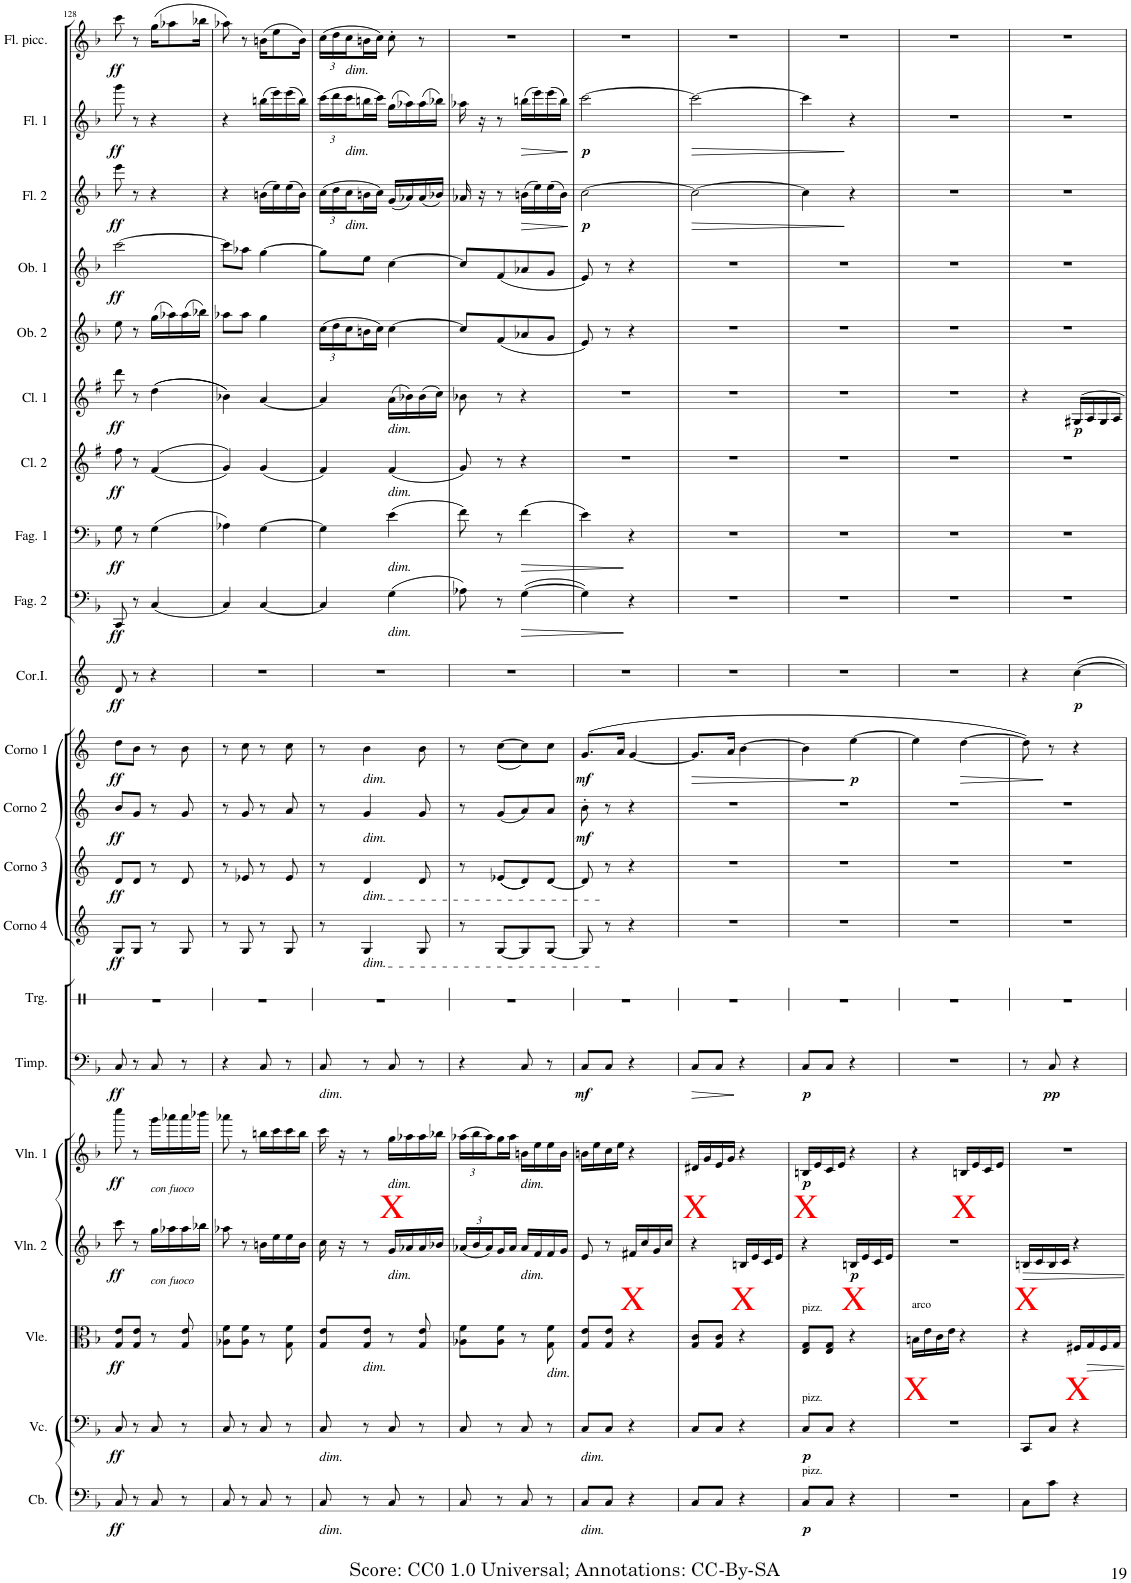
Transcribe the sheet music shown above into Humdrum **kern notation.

**kern	**dynam	**kern	**dynam	**kern	**text	**dynam	**kern	**text	**dynam	**kern	**text	**dynam	**kern	**dynam	**kern	**kern	**dynam	**kern	**dynam	**kern	**dynam	**kern	**dynam	**kern	**dynam	**kern	**dynam	**kern	**dynam	**kern	**dynam	**kern	**dynam	**kern	**kern	**dynam	**kern	**dynam	**kern	**dynam	**kern	**dynam
*part21	*part21	*part20	*part20	*part19	*part19	*part19	*part18	*part18	*part18	*part17	*part17	*part17	*part16	*part16	*part15	*part14	*part14	*part13	*part13	*part12	*part12	*part11	*part11	*part10	*part10	*part9	*part9	*part8	*part8	*part7	*part7	*part6	*part6	*part5	*part4	*part4	*part3	*part3	*part2	*part2	*part1	*part1
*staff21	*staff21	*staff20	*staff20	*staff19	*staff19	*staff19	*staff18	*staff18	*staff18	*staff17	*staff17	*staff17	*staff16	*staff16	*staff15	*staff14	*staff14	*staff13	*staff13	*staff12	*staff12	*staff11	*staff11	*staff10	*staff10	*staff9	*staff9	*staff8	*staff8	*staff7	*staff7	*staff6	*staff6	*staff5	*staff4	*staff4	*staff3	*staff3	*staff2	*staff2	*staff1	*staff1
*I"Contrabassi	*	*I"Violoncelli	*	*I"Viole	*	*	*I"Violini 2	*	*	*I"Violini  1	*	*	*I"Timpani	*	*I"Triangolo	*I"Corno in F 4	*	*I"Corno in F 3	*	*I"Corno in F 2	*	*I"Corno in F 1	*	*I"Corno Inglese	*	*I"Fagotto 2	*	*I"Fagotto 1	*	*I"Bb Clarinetto 2	*	*I"Bb Clarinetto 1	*	*I"Oboe 2	*I"Oboe 1	*	*I"Flauto 2	*	*I"Flauto 1	*	*I"Flauto Piccolo	*
*I'Cb.	*	*I'Vc.	*	*I'Vle.	*	*	*I'Vln. 2	*	*	*I'Vln. 1	*	*	*I'Timp.	*	*I'Trg.	*I'Corno 4	*	*I'Corno 3	*	*I'Corno 2	*	*I'Corno 1	*	*I'Cor.I.	*	*I'Fag. 2	*	*I'Fag. 1	*	*I'Cl. 2	*	*I'Cl. 1	*	*I'Ob. 2	*I'Ob. 1	*	*I'Fl. 2	*	*I'Fl. 1	*	*I'Fl. picc.	*
!!LO:PB:g=z
*clefF4	*	*clefF4	*	*clefC3	*	*	*clefG2	*	*	*clefG2	*	*	*clefF4	*	*clefX	*clefG2	*	*clefG2	*	*clefG2	*	*clefG2	*	*clefG2	*	*clefF4	*	*clefF4	*	*clefG2	*	*clefG2	*	*clefG2	*clefG2	*	*clefG2	*	*clefG2	*	*clefG2	*
*Trd7c12	*	*	*	*	*	*	*	*	*	*	*	*	*	*	*	*Trd4c7	*	*Trd4c7	*	*Trd4c7	*	*Trd4c7	*	*Trd4c7	*	*	*	*	*	*Trd1c2	*	*Trd1c2	*	*	*	*	*	*	*	*	*Trd-7c-12	*
*k[b-]	*	*k[b-]	*	*k[b-]	*	*	*k[b-]	*	*	*k[b-]	*	*	*k[b-]	*	*k[]	*k[]	*	*k[]	*	*k[]	*	*k[]	*	*k[]	*	*k[b-]	*	*k[b-]	*	*k[f#]	*	*k[f#]	*	*k[b-]	*k[b-]	*	*k[b-]	*	*k[b-]	*	*k[b-]	*
*M2/4	*	*M2/4	*	*M2/4	*	*	*M2/4	*	*	*M2/4	*	*	*M2/4	*	*M2/4	*M2/4	*	*M2/4	*	*M2/4	*	*M2/4	*	*M2/4	*	*M2/4	*	*M2/4	*	*M2/4	*	*M2/4	*	*M2/4	*M2/4	*	*M2/4	*	*M2/4	*	*M2/4	*
=128	=128	=128	=128	=128	=128	=128	=128	=128	=128	=128	=128	=128	=128	=128	=128	=128	=128	=128	=128	=128	=128	=128	=128	=128	=128	=128	=128	=128	=128	=128	=128	=128	=128	=128	=128	=128	=128	=128	=128	=128	=128	=128
!	!LO:DY:b	!	!LO:DY:b	!	!	!LO:DY:b	!	!	!LO:DY:b	!	!	!LO:DY:b	!	!LO:DY:b	!	!	!LO:DY:b	!	!LO:DY:b	!	!LO:DY:b	!	!LO:DY:b	!	!LO:DY:b	!	!LO:DY:b	!	!LO:DY:b	!	!LO:DY:b	!	!LO:DY:b	!	!	!LO:DY:b	!	!LO:DY:b	!	!LO:DY:b	!	!LO:DY:b
8C/	ff	8C/	ff	8G/ 8e/L	.	ff	8ccc\	.	ff	8cccc\	.	ff	8C/	ff	2r	8G/L	ff	8d/L	ff	8b/L	ff	8dd\L	ff	8d/	ff	8CC/	ff	8G\	ff	8ff#\	ff	8ddd\	ff	8ee\	[2ccc\	ff	8eee\	ff	8ggg\	ff	8ccc\	ff
8r	.	8r	.	8G/ 8e/J	.	.	8r	.	.	8r	.	.	8r	.	.	8G/J	.	8d/J	.	8g/J	.	8b\J	.	8r	.	8r	.	8r	.	8r	.	8r	.	8r	.	.	8r	.	8r	.	8r	.
!	!	!	!	!	!	!	!	!	!	!LO:TX:b:i:t=con fuoco	!	!	!	!	!	!	!	!	!	!	!	!	!	!	!	!	!	!	!	!	!	!	!	!	!	!	!	!	!	!	!	!
!	!	!	!	!	!	!	!LO:TX:b:i:t=con fuoco	!	!	!	!	!	!	!	!	!	!	!	!	!	!	!	!	!	!	!	!	!	!	!	!	!	!	!	!	!	!	!	!	!	!	!
8C/	.	8C/	.	8r	.	.	16gg\LL	.	.	16ggg\LL	.	.	8C/	.	.	8r	.	8r	.	8r	.	8r	.	4r	.	(4C/	.	(4G\	.	(>(4f#/	.	(>(4dd\	.	(16gg\LL	.	.	4r	.	4r	.	(16gg\KL	.
.	.	.	.	.	.	.	16aa-X\	.	.	16aaa-X\	.	.	.	.	.	.	.	.	.	.	.	.	.	.	.	.	.	.	.	.	.	.	.	16aa-X\)	.	.	.	.	.	.	8aa-X\	.
8r	.	8r	.	8G/ 8e/	.	.	16aa-\	.	.	16aaa-\	.	.	8r	.	.	8G/	.	8d/	.	8g/	.	8b\	.	.	.	.	.	.	.	.	.	.	.	(16aa-\	.	.	.	.	.	.	.	.
.	.	.	.	.	.	.	16bb-X\JJ	.	.	16bbb-X\JJ	.	.	.	.	.	.	.	.	.	.	.	.	.	.	.	.	.	.	.	.	.	.	.	16bb-X\JJ)	.	.	.	.	.	.	16bb-X\Jk	.
=129	=129	=129	=129	=129	=129	=129	=129	=129	=129	=129	=129	=129	=129	=129	=129	=129	=129	=129	=129	=129	=129	=129	=129	=129	=129	=129	=129	=129	=129	=129	=129	=129	=129	=129	=129	=129	=129	=129	=129	=129	=129	=129
8C/	.	8C/	.	8A-X\ 8f\L	.	.	8aa-X\	.	.	8aaa-X\	.	.	4r	.	2r	8r	.	8r	.	8r	.	8r	.	2r	.	4C/)	.	4A-X\)	.	4g/))	.	4b-X\))	.	8aa-X\L	8ccc\L]	.	4r	.	4r	.	8aa-X\)	.
8r	.	8r	.	8A-\ 8f\J	.	.	8r	.	.	8r	.	.	.	.	.	8G/	.	8e-X/	.	8g/	.	8cc\	.	.	.	.	.	.	.	.	.	.	.	8aa-\J	8aa-X\J	.	.	.	.	.	8r	.
8C/	.	8C/	.	8r	.	.	16bn\LL	.	.	16bbn\LL	.	.	8C/	.	.	8r	.	8r	.	8r	.	8r	.	.	.	[4C/	.	[4G\	.	(<4g/	.	[4a/	.	4gg\	[4gg\	.	(16bn\LL	.	(16bbn\LL	.	(16bn\KL	.
.	.	.	.	.	.	.	16ee\	.	.	16ccc\	.	.	.	.	.	.	.	.	.	.	.	.	.	.	.	.	.	.	.	.	.	.	.	.	.	.	16ee\)	.	16eee\)	.	8ee\	.
8r	.	8r	.	8G\ 8f\	.	.	16ee\	.	.	16ccc\	.	.	8r	.	.	8G/	.	8e-/	.	8a/	.	8cc\	.	.	.	.	.	.	.	.	.	.	.	.	.	.	(16ee\	.	(16eee\	.	.	.
.	.	.	.	.	.	.	16b\JJ	.	.	16bb\JJ	.	.	.	.	.	.	.	.	.	.	.	.	.	.	.	.	.	.	.	.	.	.	.	.	.	.	16b\JJ)	.	16bb\JJ)	.	16b\Jk)	.
=130	=130	=130	=130	=130	=130	=130	=130	=130	=130	=130	=130	=130	=130	=130	=130	=130	=130	=130	=130	=130	=130	=130	=130	=130	=130	=130	=130	=130	=130	=130	=130	=130	=130	=130	=130	=130	=130	=130	=130	=130	=130	=130
*	*	*	*	*	*	*	*	*	*	*	*	*	*	*	*	*	*	*	*	*	*	*	*	*	*	*	*	*	*	*	*	*	*	*Xbrackettup	*	*	*Xbrackettup	*	*Xbrackettup	*	*Xbrackettup	*
!	!	!	!	!	!	!	!	!	!	!	!	!	!LO:TX:b:i:t=dim.	!	!	!	!	!	!	!	!	!	!	!	!	!	!	!	!	!	!	!	!	!	!	!	!	!	!	!	!	!
!	!	!LO:TX:b:i:t=dim.	!	!	!	!	!	!	!	!	!	!	!	!	!	!	!	!	!	!	!	!	!	!	!	!	!	!	!	!	!	!	!	!	!	!	!	!	!	!	!	!
!LO:TX:b:i:t=dim.	!	!	!	!	!	!	!	!	!	!	!	!	!	!	!	!	!	!	!	!	!	!	!	!	!	!	!	!	!	!	!	!	!	!	!	!	!	!	!	!	!	!
8C/	.	8C/	.	8G/ 8e/L	.	.	16cc\	.	.	16ccc\	.	.	8C/	.	2r	8r	.	8r	.	8r	.	8r	.	2r	.	4C/]	.	4G\]	.	4f#/)	.	4a/]	.	(24cc\LL	8gg\L]	.	(24cc\LL	.	(24ccc\LL	.	(24cc\LL	.
.	.	.	.	.	.	.	.	.	.	.	.	.	.	.	.	.	.	.	.	.	.	.	.	.	.	.	.	.	.	.	.	.	.	24dd\	.	.	24dd\	.	24ddd\	.	24dd\	.
.	.	.	.	.	.	.	16r	.	.	16r	.	.	.	.	.	.	.	.	.	.	.	.	.	.	.	.	.	.	.	.	.	.	.	.	.	.	.	.	.	.	.	.
!	!	!	!	!	!	!	!	!	!	!	!	!	!	!	!	!	!	!	!	!	!	!	!	!	!	!	!	!	!	!	!	!	!	!	!	!	!	!	!	!	!LO:TX:b:i:t=dim.	!
!	!	!	!	!	!	!	!	!	!	!	!	!	!	!	!	!	!	!	!	!	!	!	!	!	!	!	!	!	!	!	!	!	!	!	!	!	!	!	!LO:TX:b:i:t=dim.	!	!	!
!	!	!	!	!	!	!	!	!	!	!	!	!	!	!	!	!	!	!	!	!	!	!	!	!	!	!	!	!	!	!	!	!	!	!	!	!	!LO:TX:b:i:t=dim.	!	!	!	!	!
.	.	.	.	.	.	.	.	.	.	.	.	.	.	.	.	.	.	.	.	.	.	.	.	.	.	.	.	.	.	.	.	.	.	24cc\	.	.	24cc\	.	24ccc\	.	24cc\	.
!	!	!	!	!	!	!	!	!	!	!	!	!	!	!	!	!	!	!	!	!	!	!LO:TX:b:i:t=dim.	!	!	!	!	!	!	!	!	!	!	!	!	!	!	!	!	!	!	!	!
!	!	!	!	!	!	!	!	!	!	!	!	!	!	!	!	!	!	!	!	!LO:TX:b:i:t=dim.	!	!	!	!	!	!	!	!	!	!	!	!	!	!	!	!	!	!	!	!	!	!
!	!	!	!	!	!	!	!	!	!	!	!	!	!	!	!	!	!	!LO:TX:b:i:t=dim.	!	!	!	!	!	!	!	!	!	!	!	!	!	!	!	!	!	!	!	!	!	!	!	!
!	!	!	!	!	!	!	!	!	!	!	!	!	!	!	!	!LO:TX:b:i:t=dim.	!	!	!	!	!	!	!	!	!	!	!	!	!	!	!	!	!	!	!	!	!	!	!	!	!	!
!	!	!	!	!LO:TX:b:i:t=dim.	!	!	!	!	!	!	!	!	!	!	!	!	!	!	!	!	!	!	!	!	!	!	!	!	!	!	!	!	!	!	!	!	!	!	!	!	!	!
8r	.	8r	.	8G/ 8e/J	.	.	8r	.	.	8r	.	.	8r	.	.	4G/	.	4d/	.	4g/	.	4b\	.	.	.	.	.	.	.	.	.	.	.	16bn\	8ee\J	.	16bn\	.	16bbn\	.	16bn\	.
.	.	.	.	.	.	.	.	.	.	.	.	.	.	.	.	.	.	.	.	.	.	.	.	.	.	.	.	.	.	.	.	.	.	16cc\JJ)	.	.	16cc\JJ)	.	16ccc\JJ)	.	16cc\JJ)	.
!	!	!	!	!	!	!	!	!	!	!	!	!	!	!	!	!	!	!	!	!	!	!	!	!	!	!	!	!	!	!	!	!LO:TX:b:i:t=dim.	!	!	!	!	!	!	!	!	!	!
!	!	!	!	!	!	!	!	!	!	!	!	!	!	!	!	!	!	!	!	!	!	!	!	!	!	!	!	!	!	!LO:TX:b:i:t=dim.	!	!	!	!	!	!	!	!	!	!	!	!
!	!	!	!	!	!	!	!	!	!	!	!	!	!	!	!	!	!	!	!	!	!	!	!	!	!	!	!	!LO:TX:b:i:t=dim.	!	!	!	!	!	!	!	!	!	!	!	!	!	!
!	!	!	!	!	!	!	!	!	!	!	!	!	!	!	!	!	!	!	!	!	!	!	!	!	!	!LO:TX:b:i:t=dim.	!	!	!	!	!	!	!	!	!	!	!	!	!	!	!	!
!	!	!	!	!	!	!	!	!	!	!LO:TX:b:i:t=dim.	!	!	!	!	!	!	!	!	!	!	!	!	!	!	!	!	!	!	!	!	!	!	!	!	!	!	!	!	!	!	!	!
!	!	!	!	!	!	!	!LO:TX:b:i:t=dim.	!	!	!	!	!	!	!	!	!	!	!	!	!	!	!	!	!	!	!	!	!	!	!	!	!	!	!	!	!	!	!	!	!	!	!
!	!	!	!	!	!	!	!	!	!	!	!LO:LY:b:color=#FF0000	!	!	!	!	!	!	!	!	!	!	!	!	!	!	!	!	!	!	!	!	!	!	!	!	!	!	!	!	!	!	!
8C/	.	8C/	.	8r	.	.	16g/LL	.	.	16gg\LL	X	.	8C/	.	.	.	.	.	.	.	.	.	.	.	.	(4G\	.	(4e\	.	(4f#/	.	(16a\LL	.	[4cc\	[4cc\	.	(16g/LL	.	(16gg\LL	.	8cc'\	.
.	.	.	.	.	.	.	16a-X/	.	.	16aa-X\	.	.	.	.	.	.	.	.	.	.	.	.	.	.	.	.	.	.	.	.	.	16b-X\)	.	.	.	.	16a-X/)	.	16aa-X\)	.	.	.
8r	.	8r	.	8G/ 8e/	.	.	16a-/	.	.	16aa-\	.	.	8r	.	.	8G/	.	8d/	.	8g/	.	8b\	.	.	.	.	.	.	.	.	.	(16b-\	.	.	.	.	(16a-/	.	(16aa-\	.	8r	.
.	.	.	.	.	.	.	16b-X/JJ	.	.	16bb-X\JJ	.	.	.	.	.	.	.	.	.	.	.	.	.	.	.	.	.	.	.	.	.	16cc\JJ)	.	.	.	.	16b-X/JJ)	.	16bb-X\JJ)	.	.	.
=131	=131	=131	=131	=131	=131	=131	=131	=131	=131	=131	=131	=131	=131	=131	=131	=131	=131	=131	=131	=131	=131	=131	=131	=131	=131	=131	=131	=131	=131	=131	=131	=131	=131	=131	=131	=131	=131	=131	=131	=131	=131	=131
*	*	*	*	*	*	*	*Xbrackettup	*	*	*Xbrackettup	*	*	*	*	*	*	*	*	*	*	*	*	*	*	*	*	*	*	*	*	*	*	*	*	*	*	*	*	*	*	*	*
8C/	.	8C/	.	8A-X\ 8f\L	.	.	(24a-X/LL	.	.	(24aa-X\LL	.	.	4r	.	2r	8r	.	8r	.	8r	.	8r	.	2r	.	8A-X\)	.	8f\)	.	8g/)	.	8b-X\	.	8cc/L]	8cc/L]	.	16a-X/	.	16aa-X\	.	2r	.
.	.	.	.	.	.	.	24b-/	.	.	24bb-\	.	.	.	.	.	.	.	.	.	.	.	.	.	.	.	.	.	.	.	.	.	.	.	.	.	.	.	.	.	.	.	.
.	.	.	.	.	.	.	.	.	.	.	.	.	.	.	.	.	.	.	.	.	.	.	.	.	.	.	.	.	.	.	.	.	.	.	.	.	16r	.	16r	.	.	.
.	.	.	.	.	.	.	24a-/)	.	.	24aa-\)	.	.	.	.	.	.	.	.	.	.	.	.	.	.	.	.	.	.	.	.	.	.	.	.	.	.	.	.	.	.	.	.
8r	.	8r	.	8A-\ 8f\J	.	.	16g/	.	.	16gg\	.	.	.	.	.	[8G/L	.	((8e-X/L	.	(<8g/L	.	(<[8cc\L	.	.	.	8r	.	8r	.	8r	.	8r	.	(8f/	(8f/	.	8r	.	8r	.	.	.
.	.	.	.	.	.	.	16a-/JJ	.	.	16aa-\JJ	.	.	.	.	.	.	.	.	.	.	.	.	.	.	.	.	.	.	.	.	.	.	.	.	.	.	.	.	.	.	.	.
!	!	!	!	!	!	!	!	!	!	!LO:TX:b:i:t=dim.	!	!	!	!	!	!	!	!	!	!	!	!	!	!	!	!	!	!	!	!	!	!	!	!	!	!	!	!	!	!	!	!
!	!	!	!	!	!	!	!LO:TX:b:i:t=dim.	!	!	!	!	!	!	!	!	!	!	!	!	!	!	!	!	!	!	!	!	!	!	!	!	!	!	!	!	!	!	!	!	!	!	!
!	!	!	!	!	!	!	!	!	!	!	!	!	!	!	!	!	!	!	!	!	!	!	!	!	!	!	!LO:HP:b	!	!LO:HP:b	!	!	!	!	!	!	!	!	!LO:HP:b	!	!LO:HP:b	!	!
8C/	.	8C/	.	8r	.	.	16a-/LL	.	.	16bn\LL	.	.	8C/	.	.	8G/]	.	8d/))	.	8a/)	.	8cc\])	.	.	.	(>[4G\	>	(>4f\	>	4r	.	4r	.	8a-X/	8a-X/	.	(16bn\LL	>	(16bbn\LL	>	.	.
.	.	.	.	.	.	.	16f/	.	.	16ee\	.	.	.	.	.	.	.	.	.	.	.	.	.	.	.	.	.	.	.	.	.	.	.	.	.	.	16ee\)	.	16eee\)	.	.	.
!	!	!	!	!LO:TX:b:i:t=dim.	!	!	!	!	!	!	!	!	!	!	!	!	!	!	!	!	!	!	!	!	!	!	!	!	!	!	!	!	!	!	!	!	!	!	!	!	!	!
8r	.	8r	.	8G\ 8f\	.	.	16f/	.	.	16ee\	.	.	8r	.	.	[8G/J	.	[8d/J	.	8a/J	.	8cc\J	.	.	.	.	.	.	.	.	.	.	.	8g/J	8g/J	.	(16ee\	.	(16eee\	.	.	.
.	.	.	.	.	.	.	16g/JJ	.	.	16b\JJ	.	.	.	.	.	.	.	.	.	.	.	.	.	.	.	.	.	.	.	.	.	.	.	.	.	.	16b\JJ)	.	16bb\JJ)	.	.	.
.	.	.	.	.	.	.	.	.	.	.	.	.	.	.	.	.	.	.	.	.	.	.	.	.	.	.	.	.	.	.	.	.	.	.	.	.	.	]	.	]	.	.
=132	=132	=132	=132	=132	=132	=132	=132	=132	=132	=132	=132	=132	=132	=132	=132	=132	=132	=132	=132	=132	=132	=132	=132	=132	=132	=132	=132	=132	=132	=132	=132	=132	=132	=132	=132	=132	=132	=132	=132	=132	=132	=132
!	!	!LO:TX:b:i:t=dim.	!	!	!	!	!	!	!	!	!	!	!	!	!	!	!	!	!	!	!	!	!	!	!	!	!	!	!	!	!	!	!	!	!	!	!	!	!	!	!	!
!LO:TX:b:i:t=dim.	!	!	!	!	!	!	!	!	!	!	!	!	!	!	!	!	!	!	!	!	!	!	!	!	!	!	!	!	!	!	!	!	!	!	!	!	!	!	!	!	!	!
!	!	!	!	!	!	!	!	!	!	!	!	!	!	!LO:DY:b	!	!	!	!	!	!	!LO:DY:b	!	!LO:DY:b	!	!	!	!	!	!	!	!	!	!	!	!	!	!	!LO:DY:b	!	!LO:DY:b	!	!
8C/L	.	8C/L	.	8G/ 8e/L	.	.	8e/	.	.	16bn\LL	.	.	8C/L	mf	2r	8G/]	.	8d/]	.	8b'>\	mf	(8.g/L	mf	2r	.	4G\])	.	4e\)	.	2r	.	2r	.	8e/)	8e/)	.	[2cc\	p	[2ccc\	p	2r	.
.	.	.	.	.	.	.	.	.	.	16ee\	.	.	.	.	.	.	.	.	.	.	.	.	.	.	.	.	.	.	.	.	.	.	.	.	.	.	.	.	.	.	.	.
8C/J	.	8C/J	.	8G/ 8e/J	.	.	8r	.	.	16cc\	.	.	8C/J	.	.	8r	.	8r	.	8r	.	.	.	.	.	.	.	.	.	.	.	.	.	8r	8r	.	.	.	.	.	.	.
.	.	.	.	.	.	.	.	.	.	16ee\JJ	.	.	.	.	.	.	.	.	.	.	.	16a/Jk	.	.	.	.	.	.	.	.	.	.	.	.	.	.	.	.	.	.	.	.
!	!	!	!	!	!	!	!	!LO:LY:b:color=#FF0000	!	!	!	!	!	!	!	!	!	!	!	!	!	!	!	!	!	!	!	!	!	!	!	!	!	!	!	!	!	!	!	!	!	!
4r	.	4r	.	4r	.	.	16f#X/LL	X	.	4r	.	.	4r	.	.	4r	.	4r	.	4r	.	[4g/	.	.	.	4r	]	4r	]	.	.	.	.	4r	4r	.	.	.	.	.	.	.
.	.	.	.	.	.	.	16cc/	.	.	.	.	.	.	.	.	.	.	.	.	.	.	.	.	.	.	.	.	.	.	.	.	.	.	.	.	.	.	.	.	.	.	.
.	.	.	.	.	.	.	16g/	.	.	.	.	.	.	.	.	.	.	.	.	.	.	.	.	.	.	.	.	.	.	.	.	.	.	.	.	.	.	.	.	.	.	.
.	.	.	.	.	.	.	16cc/JJ	.	.	.	.	.	.	.	.	.	.	.	.	.	.	.	.	.	.	.	.	.	.	.	.	.	.	.	.	.	.	.	.	.	.	.
=133	=133	=133	=133	=133	=133	=133	=133	=133	=133	=133	=133	=133	=133	=133	=133	=133	=133	=133	=133	=133	=133	=133	=133	=133	=133	=133	=133	=133	=133	=133	=133	=133	=133	=133	=133	=133	=133	=133	=133	=133	=133	=133
!	!	!	!	!	!	!	!	!	!	!	!LO:LY:b:color=#FF0000	!	!	!LO:HP:b	!	!	!	!	!	!	!	!	!LO:HP:b	!	!	!	!	!	!	!	!	!	!	!	!	!	!	!LO:HP:b	!	!LO:HP:b	!	!
8C/L	.	8C/L	.	8G/ 8c/L	.	.	4r	.	.	16d#X/LL	X	.	8C/L	>	2r	2r	.	2r	.	2r	.	8.g/L]	>	2r	.	2r	.	2r	.	2r	.	2r	.	2r	2r	.	2cc\_	>	2ccc\_	>	2r	.
.	.	.	.	.	.	.	.	.	.	16g/	.	.	.	.	.	.	.	.	.	.	.	.	.	.	.	.	.	.	.	.	.	.	.	.	.	.	.	.	.	.	.	.
8C/J	.	8C/J	.	8G/ 8c/J	.	.	.	.	.	16e/	.	.	8C/J	.	.	.	.	.	.	.	.	.	.	.	.	.	.	.	.	.	.	.	.	.	.	.	.	.	.	.	.	.
.	.	.	.	.	.	.	.	.	.	16g/JJ	.	.	.	.	.	.	.	.	.	.	.	16a/Jk	.	.	.	.	.	.	.	.	.	.	.	.	.	.	.	.	.	.	.	.
!	!	!	!	!	!	!	!	!LO:LY:b:color=#FF0000	!	!	!	!	!	!	!	!	!	!	!	!	!	!	!	!	!	!	!	!	!	!	!	!	!	!	!	!	!	!	!	!	!	!
4r	.	4r	.	4r	.	.	16Bn/LL	X	.	4r	.	.	4r	]	.	.	.	.	.	.	.	[4b\	.	.	.	.	.	.	.	.	.	.	.	.	.	.	.	.	.	.	.	.
.	.	.	.	.	.	.	16e/	.	.	.	.	.	.	.	.	.	.	.	.	.	.	.	.	.	.	.	.	.	.	.	.	.	.	.	.	.	.	.	.	.	.	.
.	.	.	.	.	.	.	16c/	.	.	.	.	.	.	.	.	.	.	.	.	.	.	.	.	.	.	.	.	.	.	.	.	.	.	.	.	.	.	.	.	.	.	.
.	.	.	.	.	.	.	16e/JJ	.	.	.	.	.	.	.	.	.	.	.	.	.	.	.	.	.	.	.	.	.	.	.	.	.	.	.	.	.	.	.	.	.	.	.
=134	=134	=134	=134	=134	=134	=134	=134	=134	=134	=134	=134	=134	=134	=134	=134	=134	=134	=134	=134	=134	=134	=134	=134	=134	=134	=134	=134	=134	=134	=134	=134	=134	=134	=134	=134	=134	=134	=134	=134	=134	=134	=134
!	!	!	!	!LO:TX:a:t=pizz.	!	!	!	!	!	!	!	!	!	!	!	!	!	!	!	!	!	!	!	!	!	!	!	!	!	!	!	!	!	!	!	!	!	!	!	!	!	!
!	!	!LO:TX:a:t=pizz.	!	!	!	!	!	!	!	!	!	!	!	!	!	!	!	!	!	!	!	!	!	!	!	!	!	!	!	!	!	!	!	!	!	!	!	!	!	!	!	!
!LO:TX:a:t=pizz.	!	!	!	!	!	!	!	!	!	!	!	!	!	!	!	!	!	!	!	!	!	!	!	!	!	!	!	!	!	!	!	!	!	!	!	!	!	!	!	!	!	!
!	!LO:DY:b	!	!LO:DY:b	!	!	!	!	!	!	!	!LO:LY:b:color=#FF0000	!LO:DY:b	!	!LO:DY:b	!	!	!	!	!	!	!	!	!	!	!	!	!	!	!	!	!	!	!	!	!	!	!	!	!	!	!	!
8C/L	p	8C/L	p	8E/ 8G/L	.	.	4r	.	.	16Bn/LL	X	p	8C/L	p	2r	2r	.	2r	.	2r	.	4b\]	.	2r	.	2r	.	2r	.	2r	.	2r	.	2r	2r	.	4cc\]	.	4ccc\]	.	2r	.
.	.	.	.	.	.	.	.	.	.	16e/	.	.	.	.	.	.	.	.	.	.	.	.	.	.	.	.	.	.	.	.	.	.	.	.	.	.	.	.	.	.	.	.
8C/J	.	8C/J	.	8E/ 8G/J	.	.	.	.	.	16c/	.	.	8C/J	.	.	.	.	.	.	.	.	.	.	.	.	.	.	.	.	.	.	.	.	.	.	.	.	.	.	.	.	.
.	.	.	.	.	.	.	.	.	.	16e/JJ	.	.	.	.	.	.	.	.	.	.	.	.	.	.	.	.	.	.	.	.	.	.	.	.	.	.	.	.	.	.	.	.
!	!	!	!	!	!	!	!	!LO:LY:b:color=#FF0000	!LO:DY:b	!	!	!	!	!	!	!	!	!	!	!	!	!	!LO:DY:n=1:b	!	!	!	!	!	!	!	!	!	!	!	!	!	!	!	!	!	!	!
4r	.	4r	.	4r	.	.	16Bn/LL	X	p	4r	.	.	4r	.	.	.	.	.	.	.	.	[4ee\	] p	.	.	.	.	.	.	.	.	.	.	.	.	.	4r	]	4r	]	.	.
.	.	.	.	.	.	.	16e/	.	.	.	.	.	.	.	.	.	.	.	.	.	.	.	.	.	.	.	.	.	.	.	.	.	.	.	.	.	.	.	.	.	.	.
.	.	.	.	.	.	.	16c/	.	.	.	.	.	.	.	.	.	.	.	.	.	.	.	.	.	.	.	.	.	.	.	.	.	.	.	.	.	.	.	.	.	.	.
.	.	.	.	.	.	.	16e/JJ	.	.	.	.	.	.	.	.	.	.	.	.	.	.	.	.	.	.	.	.	.	.	.	.	.	.	.	.	.	.	.	.	.	.	.
=135	=135	=135	=135	=135	=135	=135	=135	=135	=135	=135	=135	=135	=135	=135	=135	=135	=135	=135	=135	=135	=135	=135	=135	=135	=135	=135	=135	=135	=135	=135	=135	=135	=135	=135	=135	=135	=135	=135	=135	=135	=135	=135
!	!	!	!	!LO:TX:a:t=arco	!	!	!	!	!	!	!	!	!	!	!	!	!	!	!	!	!	!	!	!	!	!	!	!	!	!	!	!	!	!	!	!	!	!	!	!	!	!
!	!	!	!	!	!LO:LY:b:color=#FF0000	!	!	!	!	!	!	!	!	!	!	!	!	!	!	!	!	!	!	!	!	!	!	!	!	!	!	!	!	!	!	!	!	!	!	!	!	!
2r	.	2r	.	16Bn\LL	X	.	2r	.	.	4r	.	.	2r	.	2r	2r	.	2r	.	2r	.	4ee\]	.	2r	.	2r	.	2r	.	2r	.	2r	.	2r	2r	.	2r	.	2r	.	2r	.
.	.	.	.	16e\	.	.	.	.	.	.	.	.	.	.	.	.	.	.	.	.	.	.	.	.	.	.	.	.	.	.	.	.	.	.	.	.	.	.	.	.	.	.
.	.	.	.	16c\	.	.	.	.	.	.	.	.	.	.	.	.	.	.	.	.	.	.	.	.	.	.	.	.	.	.	.	.	.	.	.	.	.	.	.	.	.	.
.	.	.	.	16e\JJ	.	.	.	.	.	.	.	.	.	.	.	.	.	.	.	.	.	.	.	.	.	.	.	.	.	.	.	.	.	.	.	.	.	.	.	.	.	.
!	!	!	!	!	!	!	!	!	!	!	!LO:LY:b:color=#FF0000	!	!	!	!	!	!	!	!	!	!	!	!LO:HP:b	!	!	!	!	!	!	!	!	!	!	!	!	!	!	!	!	!	!	!
.	.	.	.	4r	.	.	.	.	.	16Bn/LL	X	.	.	.	.	.	.	.	.	.	.	[4dd\	>	.	.	.	.	.	.	.	.	.	.	.	.	.	.	.	.	.	.	.
.	.	.	.	.	.	.	.	.	.	16e/	.	.	.	.	.	.	.	.	.	.	.	.	.	.	.	.	.	.	.	.	.	.	.	.	.	.	.	.	.	.	.	.
.	.	.	.	.	.	.	.	.	.	16c/	.	.	.	.	.	.	.	.	.	.	.	.	.	.	.	.	.	.	.	.	.	.	.	.	.	.	.	.	.	.	.	.
.	.	.	.	.	.	.	.	.	.	16e/JJ	.	.	.	.	.	.	.	.	.	.	.	.	.	.	.	.	.	.	.	.	.	.	.	.	.	.	.	.	.	.	.	.
=136	=136	=136	=136	=136	=136	=136	=136	=136	=136	=136	=136	=136	=136	=136	=136	=136	=136	=136	=136	=136	=136	=136	=136	=136	=136	=136	=136	=136	=136	=136	=136	=136	=136	=136	=136	=136	=136	=136	=136	=136	=136	=136
!	!	!	!	!	!	!	!	!LO:LY:b:color=#FF0000	!	!	!	!	!	!	!	!	!	!	!	!	!	!	!	!	!	!	!	!	!	!	!	!	!	!	!	!	!	!	!	!	!	!
8C\L	.	8CC/L	.	4r	.	.	16Bn/LL	X	.	2r	.	.	8r	.	2r	2r	.	2r	.	2r	.	8dd\])	.	4r	.	2r	.	2r	.	2r	.	4r	.	2r	2r	.	2r	.	2r	.	2r	.
.	.	.	.	.	.	.	16c/	.	.	.	.	.	.	.	.	.	.	.	.	.	.	.	.	.	.	.	.	.	.	.	.	.	.	.	.	.	.	.	.	.	.	.
!	!	!	!	!	!	!	!	!	!	!	!	!	!	!LO:DY:b	!	!	!	!	!	!	!	!	!	!	!	!	!	!	!	!	!	!	!	!	!	!	!	!	!	!	!	!
8c\J	.	8C/J	.	.	.	.	16B/	.	.	.	.	.	8C/	pp	.	.	.	.	.	.	.	8r	]	.	.	.	.	.	.	.	.	.	.	.	.	.	.	.	.	.	.	.
.	.	.	.	.	.	.	16c/JJ	.	.	.	.	.	.	.	.	.	.	.	.	.	.	.	.	.	.	.	.	.	.	.	.	.	.	.	.	.	.	.	.	.	.	.
!	!	!	!	!	!LO:LY:b:color=#FF0000	!	!	!	!	!	!	!	!	!	!	!	!	!	!	!	!	!	!	!	!LO:DY:b	!	!	!	!	!	!	!	!LO:DY:b	!	!	!	!	!	!	!	!	!
4r	.	4r	.	16F#X/LL	X	.	4r	.	.	.	.	.	4r	.	.	.	.	.	.	.	.	4r	.	[4cc\	p	.	.	.	.	.	.	16G#X/LL	p	.	.	.	.	.	.	.	.	.
.	.	.	.	16G/	.	.	.	.	.	.	.	.	.	.	.	.	.	.	.	.	.	.	.	.	.	.	.	.	.	.	.	16A/	.	.	.	.	.	.	.	.	.	.
.	.	.	.	16F#/	.	.	.	.	.	.	.	.	.	.	.	.	.	.	.	.	.	.	.	.	.	.	.	.	.	.	.	16G#/	.	.	.	.	.	.	.	.	.	.
.	.	.	.	16G/JJ	.	.	.	.	.	.	.	.	.	.	.	.	.	.	.	.	.	.	.	.	.	.	.	.	.	.	.	16A/JJ	.	.	.	.	.	.	.	.	.	.
=	=	=	=	=	=	=	=	=	=	=	=	=	=	=	=	=	=	=	=	=	=	=	=	=	=	=	=	=	=	=	=	=	=	=	=	=	=	=	=	=	=	=
*-	*-	*-	*-	*-	*-	*-	*-	*-	*-	*-	*-	*-	*-	*-	*-	*-	*-	*-	*-	*-	*-	*-	*-	*-	*-	*-	*-	*-	*-	*-	*-	*-	*-	*-	*-	*-	*-	*-	*-	*-	*-	*-
